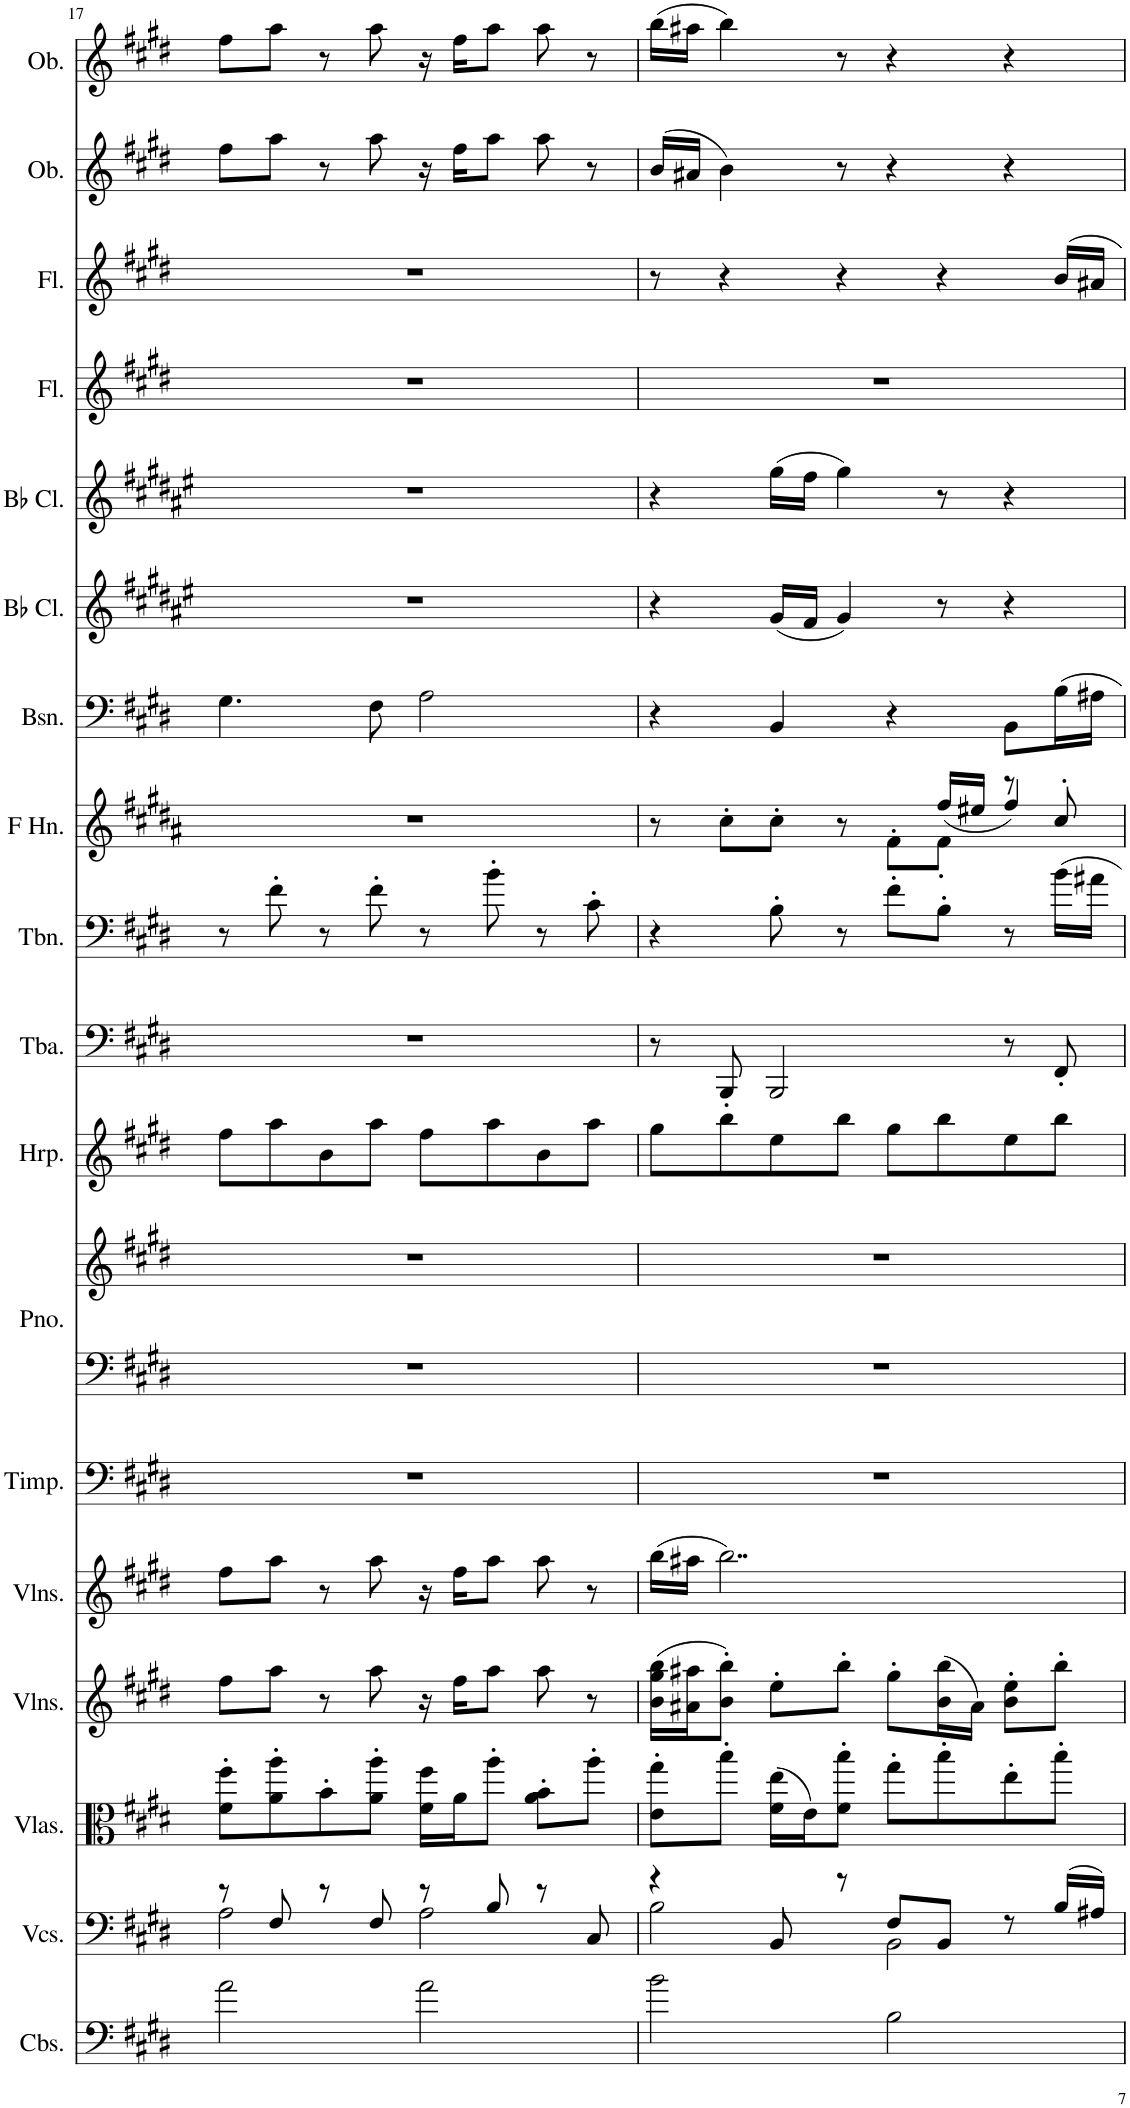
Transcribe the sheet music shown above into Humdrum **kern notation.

**kern	**kern	**kern	**kern	**kern	**kern	**kern	**kern	**kern	**kern	**kern	**kern	**kern	**kern	**kern	**kern	**kern	**kern	**kern
*part18	*part17	*part16	*part15	*part14	*part13	*part12	*part12	*part11	*part10	*part9	*part8	*part7	*part6	*part5	*part4	*part3	*part2	*part1
*staff19	*staff18	*staff17	*staff16	*staff15	*staff14	*staff13	*staff12	*staff11	*staff10	*staff9	*staff8	*staff7	*staff6	*staff5	*staff4	*staff3	*staff2	*staff1
*I"Contrabasses	*I"Violoncellos	*I"Violas	*I"Violins	*I"Violins	*I"Timpani	*I"Piano	*	*I"Harp	*I"Tuba	*I"Trombone	*I"Horn in F	*I"Bassoon	*I"Bb Clarinet	*I"Bb Clarinet	*I"Flute	*I"Flute	*I"Oboe	*I"Oboe
*I'Cbs.	*I'Vcs.	*I'Vlas.	*I'Vlns.	*I'Vlns.	*I'Timp.	*I'Pno.	*	*I'Hrp.	*I'Tba.	*I'Tbn.	*	*I'Bsn.	*I'Bb Cl.	*I'Bb Cl.	*I'Fl.	*I'Fl.	*I'Ob.	*I'Ob.
!!LO:PB:g=z
*clefF4	*clefF4	*clefC3	*clefG2	*clefG2	*clefF4	*clefF4	*clefG2	*clefG2	*clefF4	*clefF4	*clefG2	*clefF4	*clefG2	*clefG2	*clefG2	*clefG2	*clefG2	*clefG2
*Trd7c12	*	*	*	*	*	*	*	*	*	*	*Trd4c7	*	*Trd1c2	*Trd1c2	*	*	*	*
*k[f#c#g#d#]	*k[f#c#g#d#]	*k[f#c#g#d#]	*k[f#c#g#d#]	*k[f#c#g#d#]	*k[f#c#g#d#]	*k[f#c#g#d#]	*k[f#c#g#d#]	*k[f#c#g#d#]	*k[f#c#g#d#]	*k[f#c#g#d#]	*k[f#c#g#d#a#]	*k[f#c#g#d#]	*k[f#c#g#d#a#e#]	*k[f#c#g#d#a#e#]	*k[f#c#g#d#]	*k[f#c#g#d#]	*k[f#c#g#d#]	*k[f#c#g#d#]
*M4/4	*M4/4	*M4/4	*M4/4	*M4/4	*M4/4	*M4/4	*M4/4	*M4/4	*M4/4	*M4/4	*M4/4	*M4/4	*M4/4	*M4/4	*M4/4	*M4/4	*M4/4	*M4/4
=17	=17	=17	=17	=17	=17	=17	=17	=17	=17	=17	=17	=17	=17	=17	=17	=17	=17	=17
*	*^	*	*	*	*	*	*	*	*	*	*	*	*	*	*	*	*	*
2a\	8r	2A\	8f#\' 8ff#\'L	8ff#\L	8ff#\L	1r	1r	1r	8ff#\L	1r	8r	1r	4.G#\	1r	1r	1r	1r	8ff#\L	8ff#\L
.	8F#/	.	8a\' 8aa\'	8aa\J	8aa\J	.	.	.	8aa\	.	8f#'\	.	.	.	.	.	.	8aa\J	8aa\J
.	8r	.	8b'\	8r	8r	.	.	.	8b\	.	8r	.	.	.	.	.	.	8r	8r
.	8F#/	.	8a\' 8aa\'J	8aa\	8aa\	.	.	.	8aa\J	.	8f#'\	.	8F#\	.	.	.	.	8aa\	8aa\
2a\	8r	2A\	16f#\ 16ff#\LL	16r	16r	.	.	.	8ff#\L	.	8r	.	2A\	.	.	.	.	16r	16r
.	.	.	16a\J	16ff#\KL	16ff#\KL	.	.	.	.	.	.	.	.	.	.	.	.	16ff#\KL	16ff#\KL
.	8B/	.	8aa'\J	8aa\J	8aa\J	.	.	.	8aa\	.	8b'\	.	.	.	.	.	.	8aa\J	8aa\J
.	8r	.	8a\' 8b\'L	8aa\	8aa\	.	.	.	8b\	.	8r	.	.	.	.	.	.	8aa\	8aa\
.	8C#/	.	8aa'\J	8r	8r	.	.	.	8aa\J	.	8c#'\	.	.	.	.	.	.	8r	8r
=18	=18	=18	=18	=18	=18	=18	=18	=18	=18	=18	=18	=18	=18	=18	=18	=18	=18	=18	=18
*	*	*	*	*	*	*	*	*	*	*	*	*^	*	*	*	*	*	*	*
2b\	4r	2B\	8e\' 8gg#\'L	(16b\ 16gg#\ 16bb\LL	(16bb\LL	1r	1r	1r	8gg#\L	8r	4r	8r	8ryy	4r	4r	4r	1r	8r	(16b/LL	(16bb\LL
.	.	.	.	16a#X\ 16aa#X\J	16aa#X\JJ	.	.	.	.	.	.	.	.	.	.	.	.	.	16a#X/JJ	16aa#X\JJ
*	*	*	*	*	*	*	*	*	*	*	*	*v	*v	*	*	*	*	*	*	*
.	.	.	8bb'\J	8b\' 8bb\'J)	2..bb\)	.	.	.	8bb\	8BBB'/	.	8cc#'\L	.	.	.	.	4r	4b\)	4bb\)
.	8BB/	.	(16f#\ 16ee\LL	8ee'\L	.	.	.	.	8ee\	2BBB/	8B'\	8cc#'\J	4BB/	(16g#/LL	(16gg#\LL	.	.	.	.
.	.	.	16e\J)	.	.	.	.	.	.	.	.	.	.	16f#/JJ	16ff#\JJ	.	.	.	.
.	8r	.	8f#\' 8bb\'J	8bb'\J	.	.	.	.	8bb\J	.	8r	8r	.	4g#/)	4gg#\)	.	4r	8r	8r
2B\	8F#/L	2BB\	8gg#'\L	8gg#'\L	.	.	.	.	8gg#\L	.	8f#'\L	8f#'\L	4r	.	.	.	.	4r	4r
*	*	*	*	*	*	*	*	*	*	*	*	*^	*	*	*	*	*	*	*
.	8BB/J	.	8bb'\	(16b\ 16bb\L	.	.	.	.	8bb\	.	8B'\J	8f#'\J	(16ff#/LL	.	8r	8r	.	4r	.	.
.	.	.	.	16a#\JJ)	.	.	.	.	.	.	.	.	16ee#X/JJ	.	.	.	.	.	.	.
.	8r	.	8ee'\	8b\' 8ee\'L	.	.	.	.	8ee\	8r	8r	8r	4ff#/)	8BB\L	4r	4r	.	.	4r	4r
.	(16B/LL	.	8bb'\J	8bb'\J	.	.	.	.	8bb\J	8FF#'/	16b\LL	8cc#'/	.	16B\L	.	.	.	16b/LL	.	.
.	16A#X/JJ)	.	.	.	.	.	.	.	.	.	16a#X\JJ	.	.	16A#X\JJ	.	.	.	16a#X/JJ	.	.
*	*v	*v	*	*	*	*	*	*	*	*	*	*v	*v	*	*	*	*	*	*	*
=	=	=	=	=	=	=	=	=	=	=	=	=	=	=	=	=	=	=
*-	*-	*-	*-	*-	*-	*-	*-	*-	*-	*-	*-	*-	*-	*-	*-	*-	*-	*-
